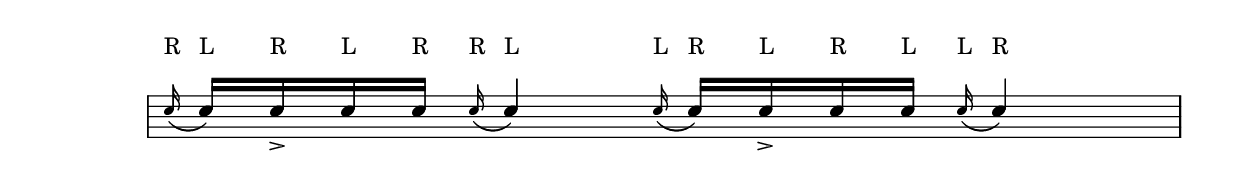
\version "2.22.1"

rudiment = \drummode {
  \grace sn16^"R"(sn16^"L") 16^"R"-> sn16^"L" 16^"R" \grace sn16^"R"(4^"L") \grace sn16^"L"(sn16^"R") 16^"L"-> sn16^"R" 16^"L" \grace sn16^"L"(4^"R")
}

\score {
  <<
    \new DrumStaff <<
      \new DrumVoice {
        \override Score.SystemStartBar.collapse-height = #-inf.0
        \omit Staff.TimeSignature
        \omit Staff.Clef
        \override TextScript.Y-offset = 6
        \stemUp
        \rudiment
      }
    >>
  >>

  \layout {
    ragged-last = ##f
  }
}